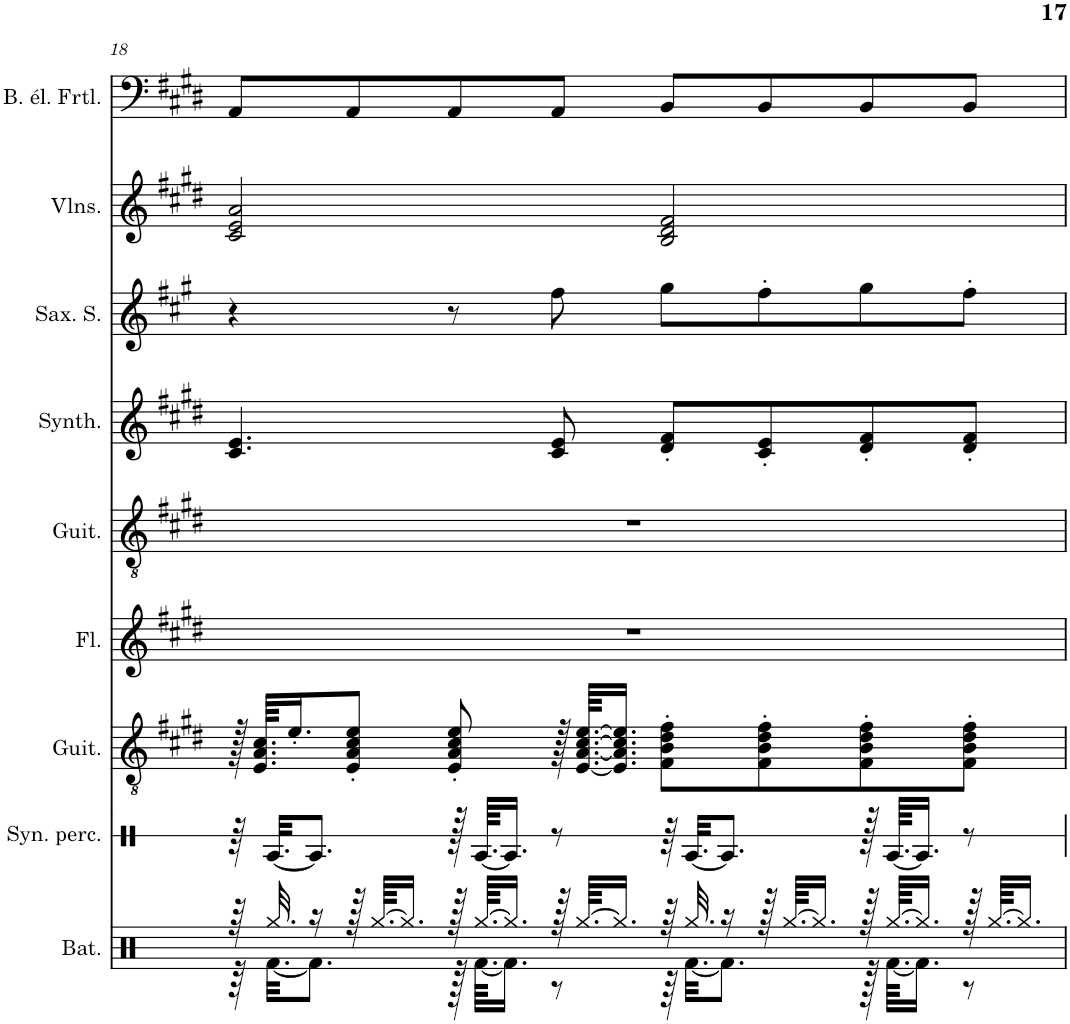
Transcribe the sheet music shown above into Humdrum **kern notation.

**kern	**kern	**kern	**kern	**kern	**kern	**kern	**kern	**kern
*part9	*part8	*part7	*part6	*part5	*part4	*part3	*part2	*part1
*staff9	*staff8	*staff7	*staff6	*staff5	*staff4	*staff3	*staff2	*staff1
*I"Batterie, Drums	*I"Synthétiseur de percussions, Drums	*I"Guitare acoustique, Acoustic Guitar (steel)	*I"Flûte, Flute	*I"Guitare acoustique, Acoustic Guitar (steel)	*I"Synthétiseur d'instruments à cordes, Synth Strings 1	*I"Saxophone Soprano	*I"Violons, String Ensemble 1	*I"Basse électrique fretless, Fretless Bass
*I'Bat.	*I'Syn. perc.	*I'Guit.	*I'Fl.	*I'Guit.	*I'Synth.	*I'Sax. S.	*I'Vlns.	*I'B. él. Frtl.
!!LO:PB:g=z
*clefX	*clefX	*clefGv2	*clefG2	*clefGv2	*clefG2	*clefG2	*clefG2	*clefF4
*	*	*	*	*	*	*Trd1c2	*	*Trd7c12
*k[]	*k[]	*k[f#c#g#d#]	*k[f#c#g#d#]	*k[f#c#g#d#]	*k[f#c#g#d#]	*k[f#c#g#]	*k[f#c#g#d#]	*k[f#c#g#d#]
*M4/4	*M4/4	*M4/4	*M4/4	*M4/4	*M4/4	*M4/4	*M4/4	*M4/4
=18	=18	=18	=18	=18	=18	=18	=18	=18
*^	*	*	*	*	*	*	*	*
64r	64r	64r	128r	1r	1r	4.c#/ 4.e/	4r	2c#/ 2e/ 2a/	8AA/L
.	.	.	64.E/ 64.A/ 64.c#/KKLL	.	.	.	.	.	.
32.Rgg/	[32.Rf\KKL	[32.RA/KKL	.	.	.	.	.	.	.
.	.	.	16.e'/J	.	.	.	.	.	.
16r	8.Rf\J]	8.RA/J]	.	.	.	.	.	.	.
128r	.	.	8E/' 8A/' 8c#/' 8e/'J	.	.	.	.	.	8AA/
[64.Rgg/KKLL	.	.	.	.	.	.	.	.	.
16.Rgg/JJ]	.	.	.	.	.	.	.	.	.
128r	128r	128r	8E/' 8A/' 8c#/' 8e/'	.	.	.	8r	.	8AA/
[64.Rgg/KKLL	[64.Rf\KKLL	[64.RA/KKLL	.	.	.	.	.	.	.
16.Rgg/JJ]	16.Rf\JJ]	16.RA/JJ]	.	.	.	.	.	.	.
128r	8r	8r	128r	.	.	8c#/ 8e/	8ff#\	.	8AA/J
[64.Rgg/KKLL	.	.	[64.E/ [64.A/ [64.c#/ [64.e/KKLL	.	.	.	.	.	.
16.Rgg/JJ]	.	.	16.E/] 16.A/] 16.c#/] 16.e/]JJ	.	.	.	.	.	.
64r	64r	64r	8F#\' 8B\' 8d#\' 8f#\'L	.	.	8d#/' 8f#/'L	8gg#\L	2B/ 2d#/ 2f#/	8BB/L
32.Rgg/	[32.Rf\KKL	[32.RA/KKL	.	.	.	.	.	.	.
16r	8.Rf\J]	8.RA/J]	.	.	.	.	.	.	.
128r	.	.	8F#\' 8B\' 8d#\' 8f#\'	.	.	8c#/' 8e/'	8ff#'\	.	8BB/
[64.Rgg/KKLL	.	.	.	.	.	.	.	.	.
16.Rgg/JJ]	.	.	.	.	.	.	.	.	.
128r	128r	128r	8F#\' 8B\' 8d#\' 8f#\'	.	.	8d#/' 8f#/'	8gg#\	.	8BB/
[64.Rgg/KKLL	[64.Rf\KKLL	[64.RA/KKLL	.	.	.	.	.	.	.
16.Rgg/JJ]	16.Rf\JJ]	16.RA/JJ]	.	.	.	.	.	.	.
128r	8r	8r	8F#\' 8B\' 8d#\' 8f#\'J	.	.	8d#/' 8f#/'J	8ff#'\J	.	8BB/J
[64.Rgg/KKLL	.	.	.	.	.	.	.	.	.
16.Rgg/JJ]	.	.	.	.	.	.	.	.	.
*v	*v	*	*	*	*	*	*	*	*
=	=	=	=	=	=	=	=	=
*-	*-	*-	*-	*-	*-	*-	*-	*-
